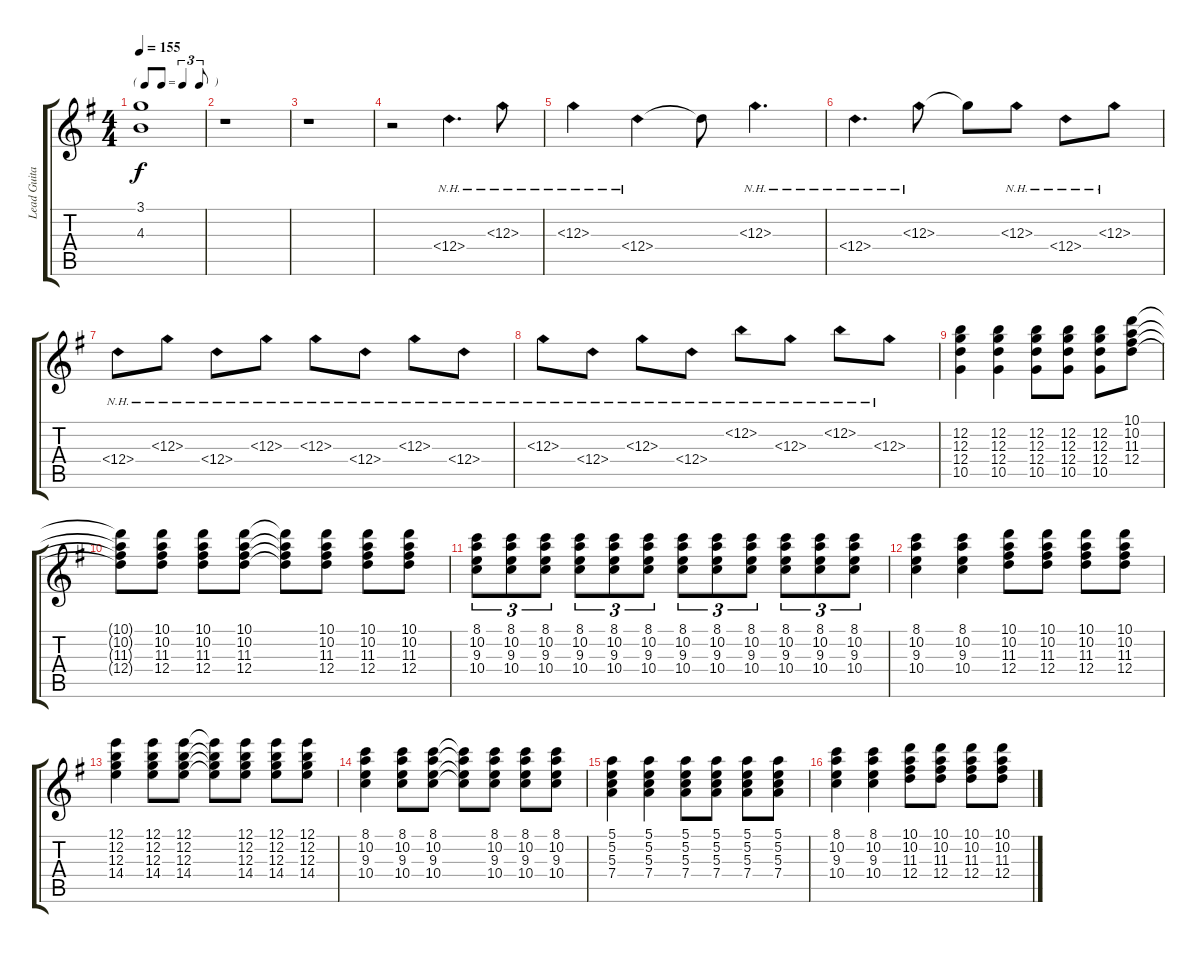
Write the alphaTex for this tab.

\track ("Lead Guitar 1" "Lead Guita") {instrument electricguitarclean bank 32}
\staff {score tabs}
\tuning (E4 B3 G3 D3 A2 E2) {hide}
\ts (4 4)
\tf triplet8th
\tempo 155
\clef g2
\ks g
(3.1{t} 4.3{t}).1{dy f} |
r.1 |
r.1 |
r.2 12.4{nh}.4{d} 12.3{nh}.8 |
12.3{nh}.4 12.4{nh}.4 12.4{t}.8 12.3{nh}.4{d} |
12.4{nh}.4{d} 12.3{nh}.8 12.3{t}.8 12.3{nh}.8 12.4{nh}.8 12.3{nh}.8 |
12.4{nh}.8 12.3{nh}.8 12.4{nh}.8 12.3{nh}.8 12.3{nh}.8 12.4{nh}.8 12.3{nh}.8 12.4{nh}.8 |
12.3{nh}.8 12.4{nh}.8 12.3{nh}.8 12.4{nh}.8 12.2{nh}.8 12.3{nh}.8 12.2{nh}.8 12.3{nh}.8 |
(12.2 12.3 12.4 10.5).4 (12.2 12.3 12.4 10.5).4 (12.2 12.3 12.4 10.5).8 (12.2 12.3 12.4 10.5).8 (12.2 12.3 12.4 10.5).8 (10.1 10.2 11.3 12.4).8 |
(10.1{t} 10.2{t} 11.3{t} 12.4{t}).8 (10.1 10.2 11.3 12.4).8 (10.1 10.2 11.3 12.4).8 (10.1 10.2 11.3 12.4).8 (10.1{t} 10.2{t} 11.3{t} 12.4{t}).8 (10.1 10.2 11.3 12.4).8 (10.1 10.2 11.3 12.4).8 (10.1 10.2 11.3 12.4).8 |
(8.1 10.2 9.3 10.4).8{tu (3 2)} (8.1 10.2 9.3 10.4).8{tu (3 2)} (8.1 10.2 9.3 10.4).8{tu (3 2)} (8.1 10.2 9.3 10.4).8{tu (3 2)} (8.1 10.2 9.3 10.4).8{tu (3 2)} (8.1 10.2 9.3 10.4).8{tu (3 2)} (8.1 10.2 9.3 10.4).8{tu (3 2)} (8.1 10.2 9.3 10.4).8{tu (3 2)} (8.1 10.2 9.3 10.4).8{tu (3 2)} (8.1 10.2 9.3 10.4).8{tu (3 2)} (8.1 10.2 9.3 10.4).8{tu (3 2)} (8.1 10.2 9.3 10.4).8{tu (3 2)} |
(8.1 10.2 9.3 10.4).4 (8.1 10.2 9.3 10.4).4 (10.1 10.2 11.3 12.4).8 (10.1 10.2 11.3 12.4).8 (10.1 10.2 11.3 12.4).8 (10.1 10.2 11.3 12.4).8 |
(12.1 12.2 12.3 14.4).4 (12.1 12.2 12.3 14.4).8 (12.1 12.2 12.3 14.4).8 (12.1{t} 12.2{t} 12.3{t} 14.4{t}).8 (12.1 12.2 12.3 14.4).8 (12.1 12.2 12.3 14.4).8 (12.1 12.2 12.3 14.4).8 |
(8.1 10.2 9.3 10.4).4 (8.1 10.2 9.3 10.4).8 (8.1 10.2 9.3 10.4).8 (8.1{t} 10.2{t} 9.3{t} 10.4{t}).8 (8.1 10.2 9.3 10.4).8 (8.1 10.2 9.3 10.4).8 (8.1 10.2 9.3 10.4).8 |
(5.1 5.2 5.3 7.4).4 (5.1 5.2 5.3 7.4).4 (5.1 5.2 5.3 7.4).8 (5.1 5.2 5.3 7.4).8 (5.1 5.2 5.3 7.4).8 (5.1 5.2 5.3 7.4).8 |
(8.1 10.2 9.3 10.4).4 (8.1 10.2 9.3 10.4).4 (10.1 10.2 11.3 12.4).8 (10.1 10.2 11.3 12.4).8 (10.1 10.2 11.3 12.4).8 (10.1 10.2 11.3 12.4).8
